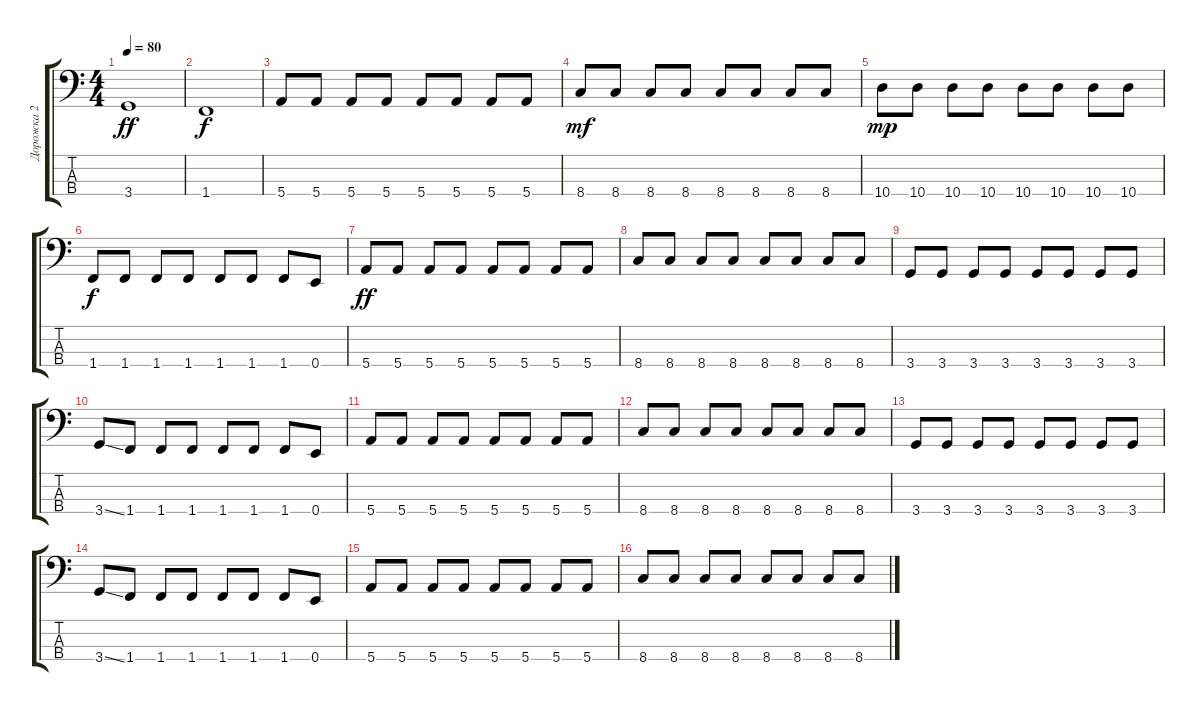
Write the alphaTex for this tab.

\track ("Дорожка 2" "Дорожка 2") {instrument electricbassfinger}
\staff {score tabs}
\tuning (G2 D2 A1 E1) {hide}
\ts (4 4)
\tempo 80
\clef f4
\ks c
3.4.1{dy ff} |
1.4.1{dy f} |
5.4.8{volume 15 instrument electricbassfinger} 5.4.8 5.4.8 5.4.8 5.4.8 5.4.8 5.4.8 5.4.8 |
8.4.8{dy mf} 8.4.8 8.4.8 8.4.8 8.4.8 8.4.8 8.4.8 8.4.8 |
10.4.8{dy mp} 10.4.8 10.4.8 10.4.8 10.4.8 10.4.8 10.4.8 10.4.8 |
1.4.8{dy f} 1.4.8 1.4.8 1.4.8 1.4.8 1.4.8 1.4.8 0.4.8 |
5.4.8{dy ff volume 14 instrument electricbassfinger} 5.4.8 5.4.8 5.4.8 5.4.8 5.4.8 5.4.8 5.4.8 |
8.4.8 8.4.8 8.4.8 8.4.8 8.4.8 8.4.8 8.4.8 8.4.8 |
3.4.8 3.4.8 3.4.8 3.4.8 3.4.8 3.4.8 3.4.8 3.4.8 |
3.4{ss}.8 1.4.8 1.4.8 1.4.8 1.4.8 1.4.8 1.4.8 0.4.8 |
5.4.8 5.4.8 5.4.8 5.4.8 5.4.8 5.4.8 5.4.8 5.4.8 |
8.4.8 8.4.8 8.4.8 8.4.8 8.4.8 8.4.8 8.4.8 8.4.8 |
3.4.8 3.4.8 3.4.8 3.4.8 3.4.8 3.4.8 3.4.8 3.4.8 |
3.4{ss}.8 1.4.8 1.4.8 1.4.8 1.4.8 1.4.8 1.4.8 0.4.8 |
5.4.8 5.4.8 5.4.8 5.4.8 5.4.8 5.4.8 5.4.8 5.4.8 |
8.4.8 8.4.8 8.4.8 8.4.8 8.4.8 8.4.8 8.4.8 8.4.8
